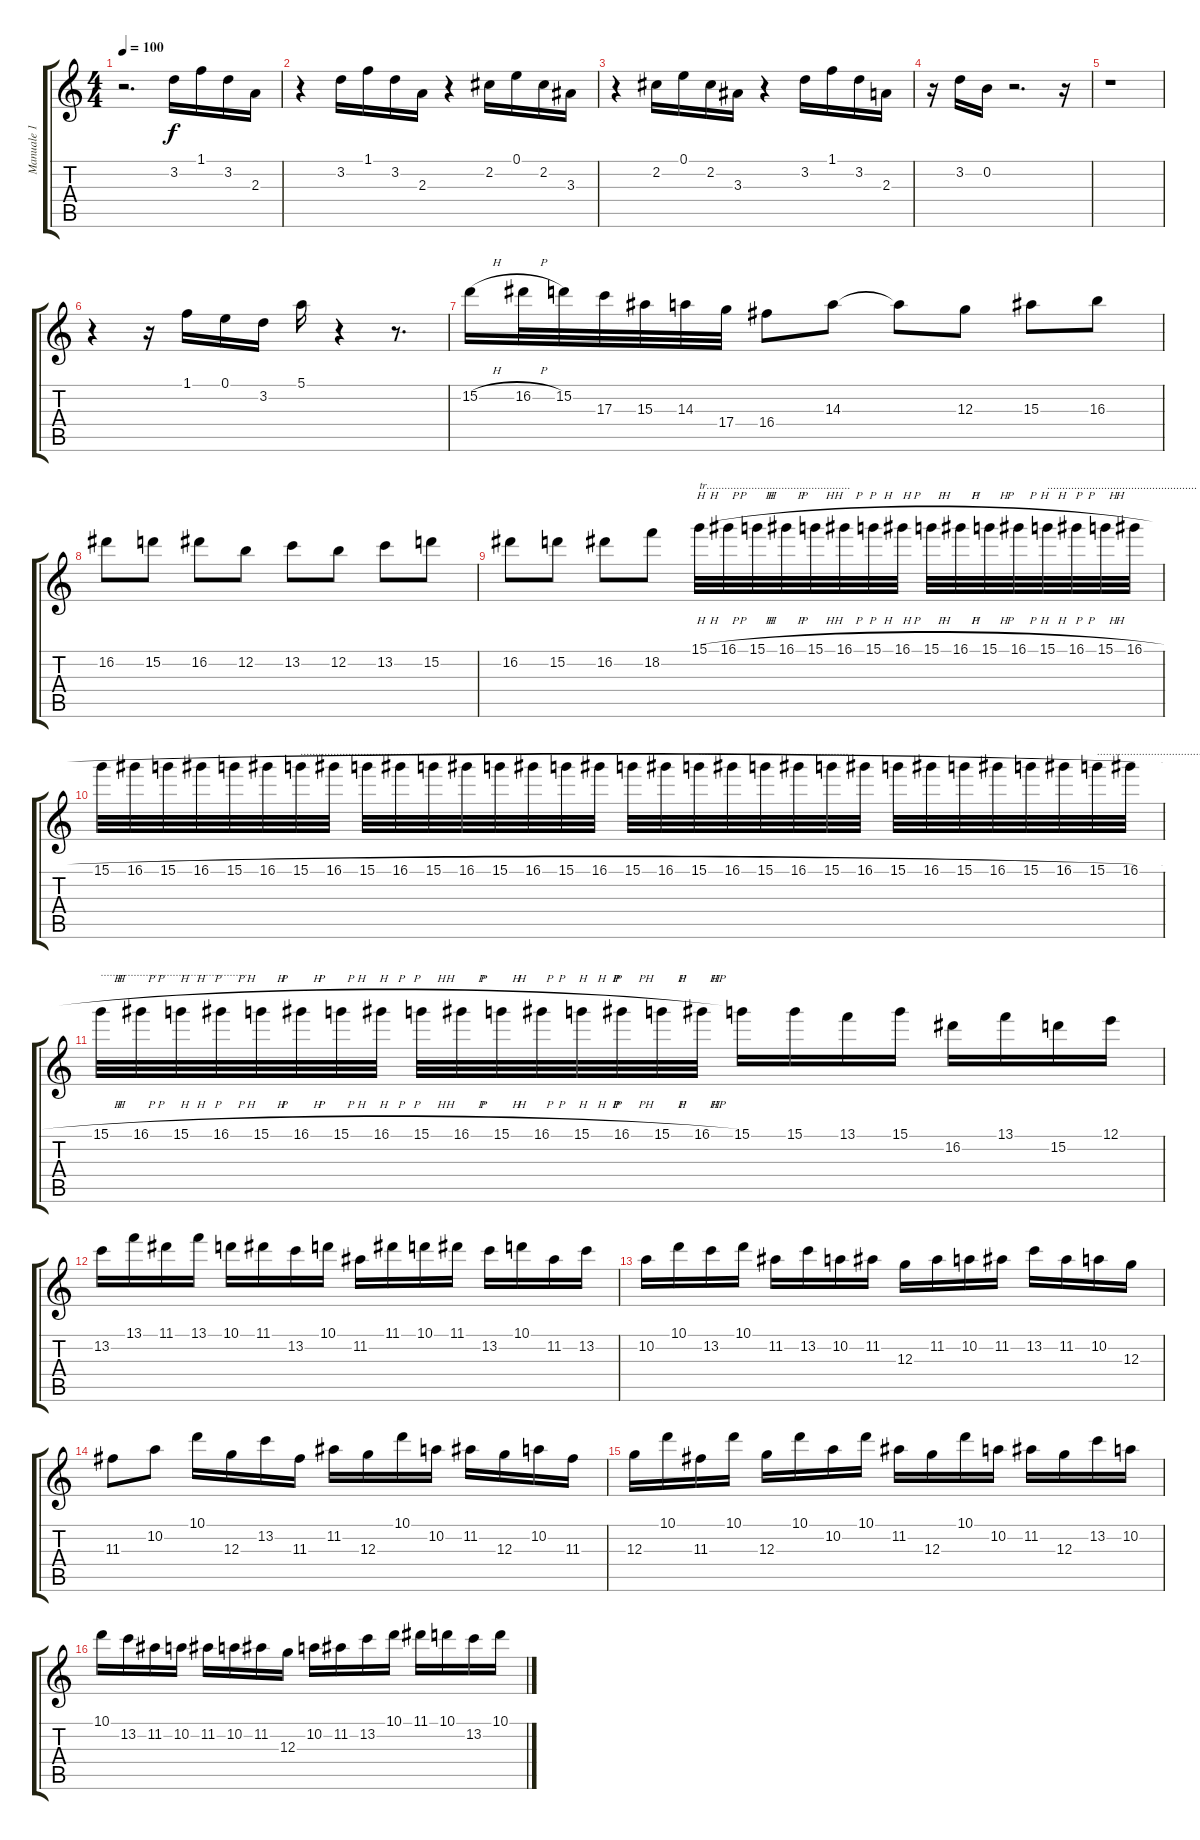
\track ("Manuale 1" "Manuale 1") {instrument overdrivenguitar}
\staff {score tabs}
\tuning (E4 B3 G3 D3 A2 E2) {hide}
\ts (4 4)
\tempo 100
\clef g2
\ks c
r.2{d dy f} 3.2.16 1.1.16 3.2.16 2.3.16 |
r.4 3.2.16 1.1.16 3.2.16 2.3.16 r.4 2.2.16 0.1.16 2.2.16 3.3.16 |
r.4 2.2.16 0.1.16 2.2.16 3.3.16 r.4 3.2.16 1.1.16 3.2.16 2.3.16 |
r.16 3.2.16 0.2.16 r.2{d} r.16 |
r.1 |
r.4 r.16 1.1.16 0.1.16 3.2.16 5.1.16 r.4 r.8{d} |
15.2{h}.16 16.2{h}.32 15.2.32 17.3.32 15.3.32 14.3.32 17.4.32 16.4.8 14.3.8 14.3{t}.8 12.3.8 15.3.8 16.3.8 |
16.2.8 15.2.8 16.2.8 12.2.8 13.2.8 12.2.8 13.2.8 15.2.8 |
16.2.8 15.2.8 16.2.8 18.2.8 15.1{h}.32{txt "tr................................................"} 16.1{h}.32 15.1{h}.32 16.1{h}.32 15.1{h}.32 16.1{h}.32 15.1{h}.32 16.1{h}.32 15.1{h}.32 16.1{h}.32 15.1{h}.32 16.1{h}.32 15.1{h}.32{txt ".................................................."} 16.1{h}.32 15.1{h}.32 16.1{h}.32 |
15.1{h}.32 16.1{h}.32 15.1{h}.32 16.1{h}.32 15.1{h}.32 16.1{h}.32 15.1{h}.32{txt ".................................................."} 16.1{h}.32 15.1{h}.32 16.1{h}.32 15.1{h}.32 16.1{h}.32 15.1{h}.32 16.1{h}.32 15.1{h}.32 16.1{h}.32 15.1{h}.32 16.1{h}.32 15.1{h}.32{txt ".................................................."} 16.1{h}.32 15.1{h}.32 16.1{h}.32 15.1{h}.32 16.1{h}.32 15.1{h}.32 16.1{h}.32 15.1{h}.32 16.1{h}.32 15.1{h}.32 16.1{h}.32 15.1{h}.32{txt ".................................................."} 16.1{h}.32 |
15.1{h}.32{txt ".................................................."} 16.1{h}.32 15.1{h}.32 16.1{h}.32 15.1{h}.32 16.1{h}.32 15.1{h}.32 16.1{h}.32 15.1{h}.32 16.1{h}.32 15.1{h}.32 16.1{h}.32 15.1{h}.32 16.1{h}.32 15.1{h}.32 16.1{h}.32 15.1.16 15.1.16 13.1.16 15.1.16 16.2.16 13.1.16 15.2.16 12.1.16 |
13.2.16 13.1.16 11.1.16 13.1.16 10.1.16 11.1.16 13.2.16 10.1.16 11.2.16 11.1.16 10.1.16 11.1.16 13.2.16 10.1.16 11.2.16 13.2.16 |
10.2.16 10.1.16 13.2.16 10.1.16 11.2.16 13.2.16 10.2.16 11.2.16 12.3.16 11.2.16 10.2.16 11.2.16 13.2.16 11.2.16 10.2.16 12.3.16 |
11.3.8 10.2.8 10.1.16 12.3.16 13.2.16 11.3.16 11.2.16 12.3.16 10.1.16 10.2.16 11.2.16 12.3.16 10.2.16 11.3.16 |
12.3.16 10.1.16 11.3.16 10.1.16 12.3.16 10.1.16 10.2.16 10.1.16 11.2.16 12.3.16 10.1.16 10.2.16 11.2.16 12.3.16 13.2.16 10.2.16 |
10.1.16 13.2.16 11.2.16 10.2.16 11.2.16 10.2.16 11.2.16 12.3.16 10.2.16 11.2.16 13.2.16 10.1.16 11.1.16 10.1.16 13.2.16 10.1.16
